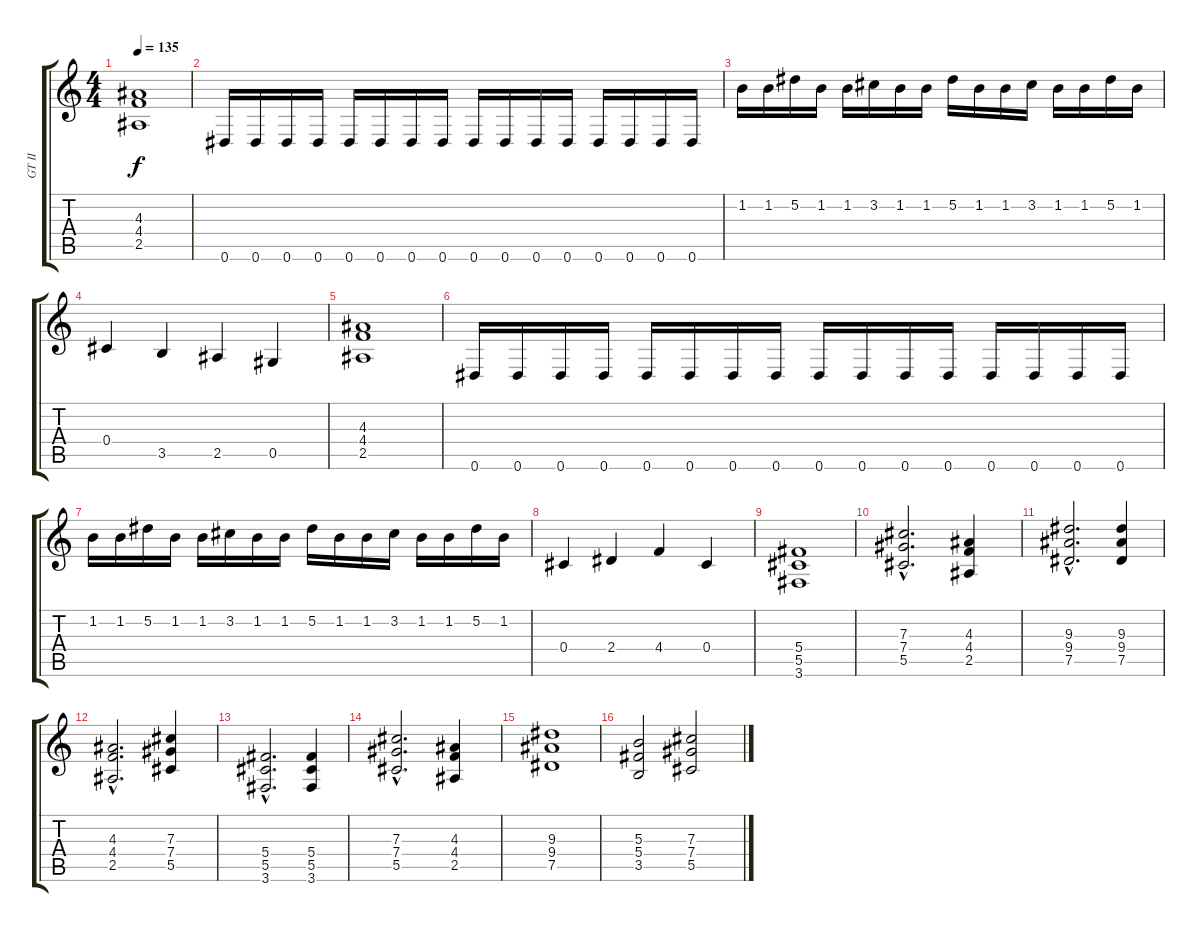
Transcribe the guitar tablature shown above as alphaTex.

\track ("GT II" "GT II") {instrument distortionguitar}
\staff {score tabs}
\tuning (Eb4 Bb3 Gb3 Db3 Ab2 Eb2) {hide}
\ts (4 4)
\tempo 135
\clef g2
\ks c
(4.3 4.4 2.5).1{dy f} |
0.6.16 0.6.16 0.6.16 0.6.16 0.6.16 0.6.16 0.6.16 0.6.16 0.6.16 0.6.16 0.6.16 0.6.16 0.6.16 0.6.16 0.6.16 0.6.16 |
1.2.16 1.2.16 5.2.16 1.2.16 1.2.16 3.2.16 1.2.16 1.2.16 5.2.16 1.2.16 1.2.16 3.2.16 1.2.16 1.2.16 5.2.16 1.2.16 |
0.4.4 3.5.4 2.5.4 0.5.4 |
(4.3 4.4 2.5).1 |
0.6.16 0.6.16 0.6.16 0.6.16 0.6.16 0.6.16 0.6.16 0.6.16 0.6.16 0.6.16 0.6.16 0.6.16 0.6.16 0.6.16 0.6.16 0.6.16 |
1.2.16 1.2.16 5.2.16 1.2.16 1.2.16 3.2.16 1.2.16 1.2.16 5.2.16 1.2.16 1.2.16 3.2.16 1.2.16 1.2.16 5.2.16 1.2.16 |
0.4.4 2.4.4 4.4.4 0.4.4 |
(5.4 5.5 3.6).1 |
(7.3{hac} 7.4{hac} 5.5{hac}).2{d} (4.3 4.4 2.5).4 |
(9.3{hac} 9.4{hac} 7.5{hac}).2{d} (9.3 9.4 7.5).4 |
(4.3{hac} 4.4{hac} 2.5{hac}).2{d} (7.3 7.4 5.5).4 |
(5.4{hac} 5.5{hac} 3.6{hac}).2{d} (5.4 5.5 3.6).4 |
(7.3{hac} 7.4{hac} 5.5{hac}).2{d} (4.3 4.4 2.5).4 |
(9.3 9.4 7.5).1 |
(5.3 5.4 3.5).2 (7.3 7.4 5.5).2
